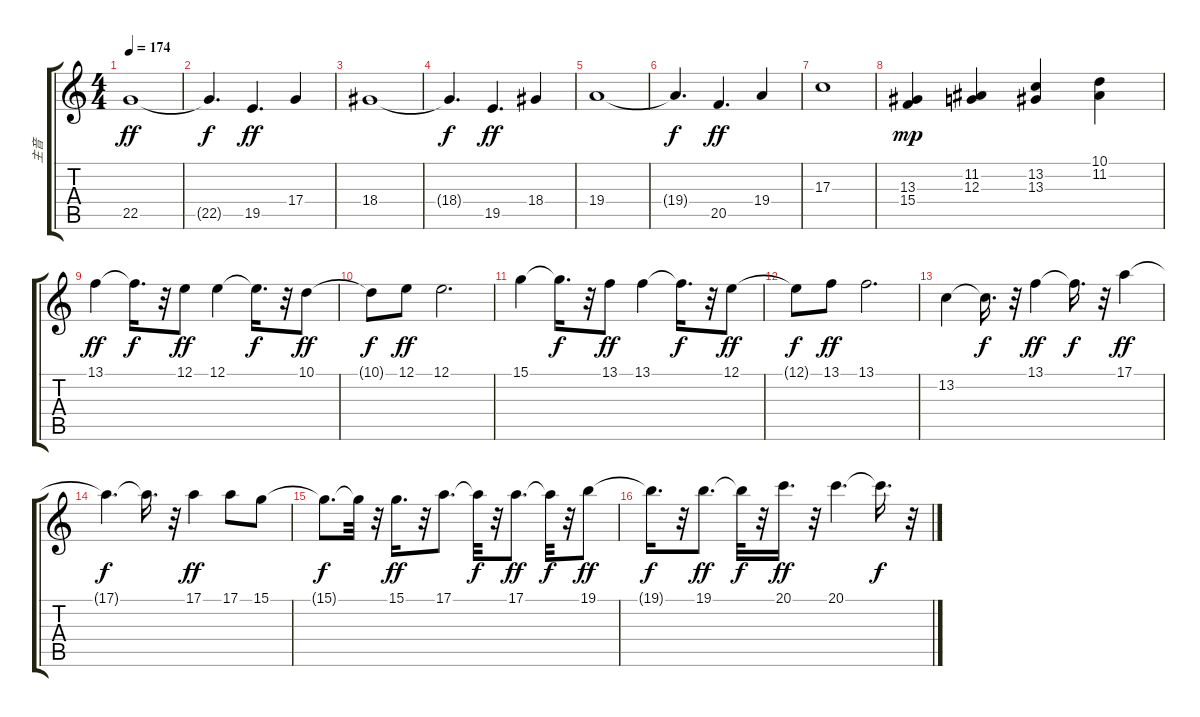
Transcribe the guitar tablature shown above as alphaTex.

\track ("主音" "主音") {instrument pad3polysynth}
\staff {score tabs}
\tuning (E4 B3 G3 D3 A2 E2) {hide}
\ts (4 4)
\tempo 174
\clef g2
\ks c
22.5.1{dy ff} |
22.5{t}.4{d dy f} 19.5.4{d dy ff} 17.4.4 |
18.4.1 |
18.4{t}.4{d dy f} 19.5.4{d dy ff} 18.4.4 |
19.4.1 |
19.4{t}.4{d dy f} 20.5.4{d dy ff} 19.4.4 |
17.3.1 |
(13.3 15.4).4{dy mp} (11.2 12.3).4 (13.2 13.3).4 (10.1 11.2).4 |
13.1.4{dy ff} 13.1{t}.16{d dy f} r.32 12.1.8{dy ff} 12.1.4 12.1{t}.16{d dy f} r.32 10.1.8{dy ff} |
10.1{t}.8{dy f} 12.1.8{dy ff} 12.1.2{d} |
15.1.4 15.1{t}.16{d dy f} r.32 13.1.8{dy ff} 13.1.4 13.1{t}.16{d dy f} r.32 12.1.8{dy ff} |
12.1{t}.8{dy f} 13.1.8{dy ff} 13.1.2{d} |
13.2.4 13.2{t}.16{d dy f} r.32 13.1.4{dy ff} 13.1{t}.16{d dy f} r.32 17.1.4{dy ff} |
17.1{t}.4{d dy f} 17.1{t}.16{d} r.32 17.1.4{dy ff} 17.1.8 15.1.8 |
15.1{t}.8{d dy f} 15.1{t}.32 r.32 15.1.16{d dy ff} r.32 17.1.8{d} 17.1{t}.32{dy f} r.32 17.1.8{d dy ff} 17.1{t}.32{dy f} r.32 19.1.8{dy ff} |
19.1{t}.16{d dy f} r.32 19.1.8{d dy ff} 19.1{t}.32{dy f} r.32 20.1.16{d dy ff} r.32 20.1.4{d} 20.1{t}.16{d dy f} r.32
